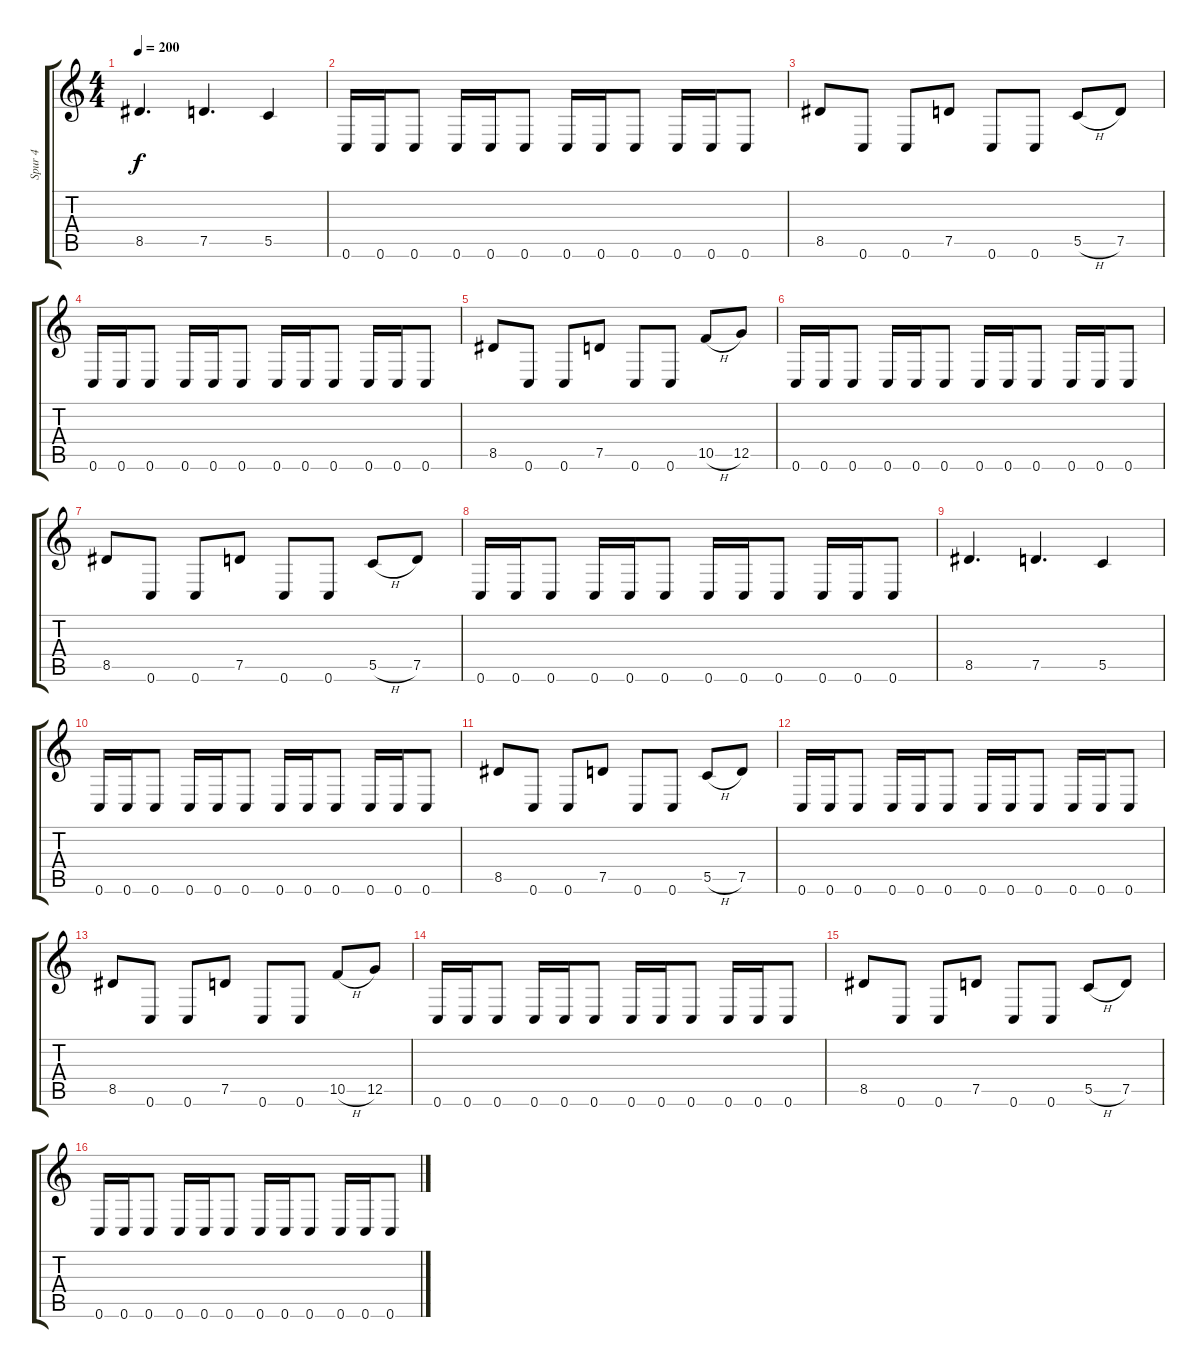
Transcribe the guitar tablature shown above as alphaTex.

\track ("Spur 4" "Spur 4") {instrument distortionguitar}
\staff {score tabs}
\tuning (D4 A3 F3 C3 G2 C2) {hide}
\ts (4 4)
\tempo 200
\clef g2
\ks c
8.5.4{d dy f} 7.5.4{d} 5.5.4 |
0.6.16 0.6.16 0.6.8 0.6.16 0.6.16 0.6.8 0.6.16 0.6.16 0.6.8 0.6.16 0.6.16 0.6.8 |
8.5.8 0.6.8 0.6.8 7.5.8 0.6.8 0.6.8 5.5{h}.8 7.5.8 |
0.6.16 0.6.16 0.6.8 0.6.16 0.6.16 0.6.8 0.6.16 0.6.16 0.6.8 0.6.16 0.6.16 0.6.8 |
8.5.8 0.6.8 0.6.8 7.5.8 0.6.8 0.6.8 10.5{h}.8 12.5.8 |
0.6.16 0.6.16 0.6.8 0.6.16 0.6.16 0.6.8 0.6.16 0.6.16 0.6.8 0.6.16 0.6.16 0.6.8 |
8.5.8 0.6.8 0.6.8 7.5.8 0.6.8 0.6.8 5.5{h}.8 7.5.8 |
0.6.16 0.6.16 0.6.8 0.6.16 0.6.16 0.6.8 0.6.16 0.6.16 0.6.8 0.6.16 0.6.16 0.6.8 |
8.5.4{d} 7.5.4{d} 5.5.4 |
0.6.16 0.6.16 0.6.8 0.6.16 0.6.16 0.6.8 0.6.16 0.6.16 0.6.8 0.6.16 0.6.16 0.6.8 |
8.5.8 0.6.8 0.6.8 7.5.8 0.6.8 0.6.8 5.5{h}.8 7.5.8 |
0.6.16 0.6.16 0.6.8 0.6.16 0.6.16 0.6.8 0.6.16 0.6.16 0.6.8 0.6.16 0.6.16 0.6.8 |
8.5.8 0.6.8 0.6.8 7.5.8 0.6.8 0.6.8 10.5{h}.8 12.5.8 |
0.6.16 0.6.16 0.6.8 0.6.16 0.6.16 0.6.8 0.6.16 0.6.16 0.6.8 0.6.16 0.6.16 0.6.8 |
8.5.8 0.6.8 0.6.8 7.5.8 0.6.8 0.6.8 5.5{h}.8 7.5.8 |
0.6.16 0.6.16 0.6.8 0.6.16 0.6.16 0.6.8 0.6.16 0.6.16 0.6.8 0.6.16 0.6.16 0.6.8
